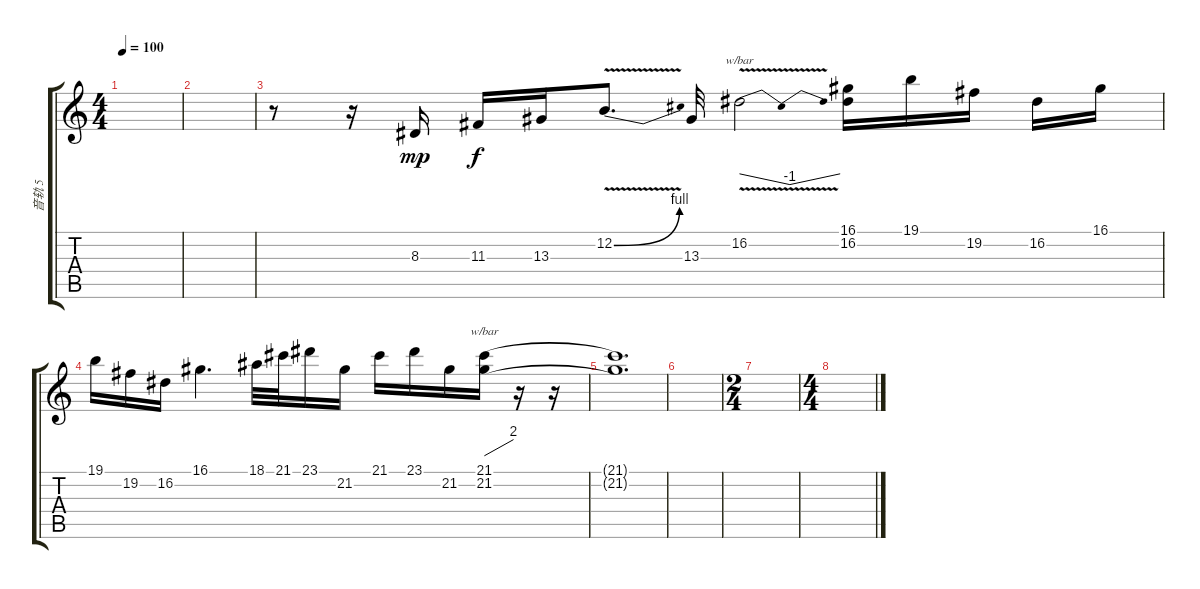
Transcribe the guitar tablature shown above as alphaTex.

\track ("音轨 5" "音轨 5") {instrument bagpipe}
\staff {score tabs}
\tuning (E4 B3 G3 D3 A2 E2) {hide}
\ts (4 4)
\tempo 100
\clef g2
\ks c
|
|
r.8 r.16 8.3.16{dy mp} 11.3.16{dy f} 13.3.16 12.2{be (bend 0 0 60 4) v}.8{d} 13.3.32 16.2{v}.2{tbe (dip default 0 0 30 -4 60 0)} (16.1 16.2).16 19.1.16 19.2.16 16.2.16 16.1.16 |
19.1.16 19.2.16 16.2.16 16.1.4{d} 18.1.32 21.1.32 23.1.16 21.2.16 21.1.16 23.1.16 21.2.16{txt ""} (21.1 21.2).16{tbe (dive default 0 0 60 8)} r.16 r.16 |
(21.1{t} 21.2{t}).1{d} |
|
\ts (2 4)
|
\ts (4 4)
